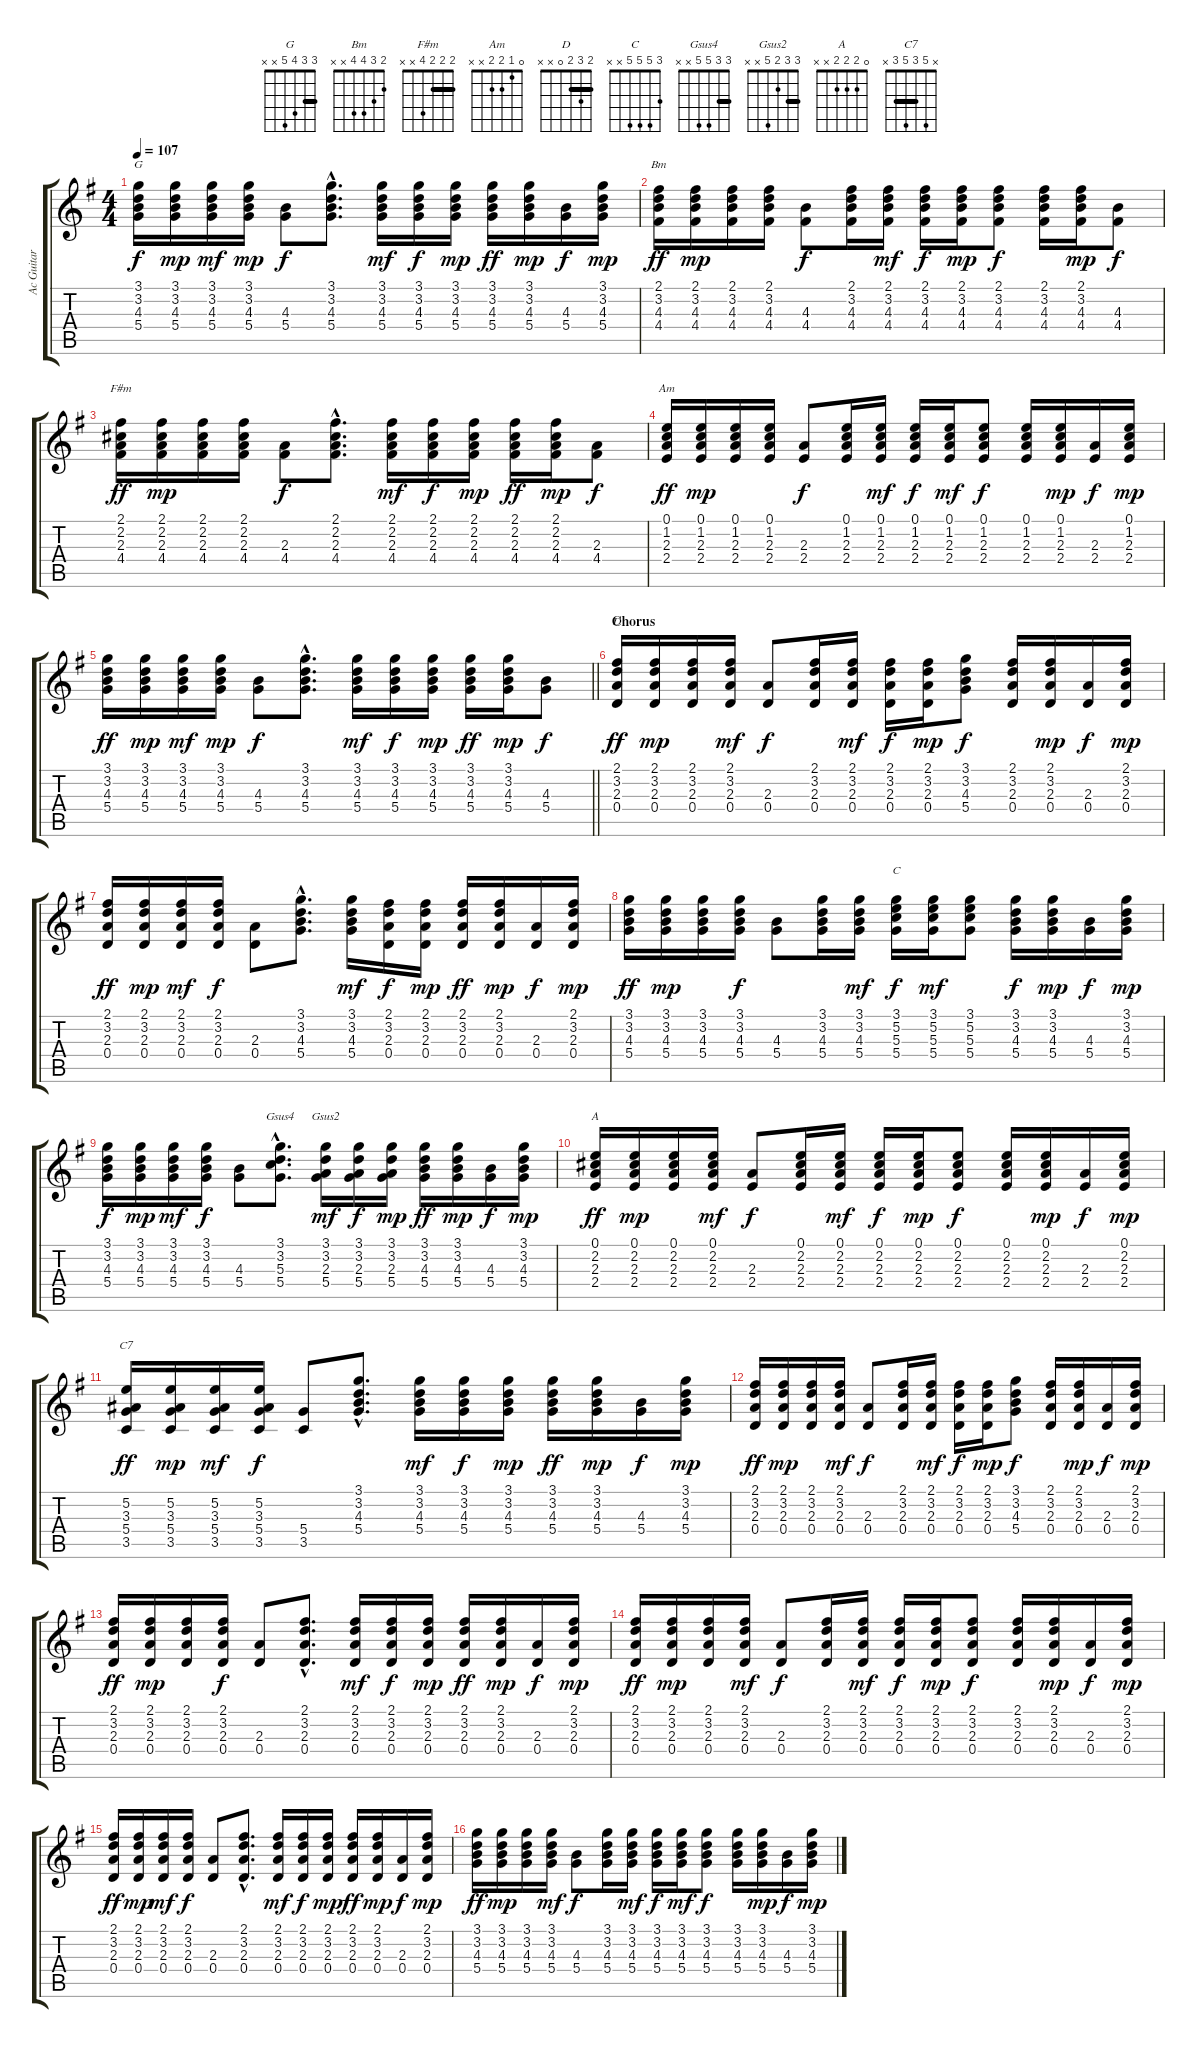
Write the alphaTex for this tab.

\track ("Ac Guitar" "Ac Guitar") {instrument acousticguitarsteel}
\staff {score tabs}
\tuning (E4 B3 G3 D3 A2 E2) {hide}
\chord ("G" 3 3 4 5 x x) {barre 3}
\chord ("Bm" 2 3 4 4 x x)
\chord ("F#m" 2 2 2 4 x x) {barre 2}
\chord ("Am" 0 1 2 2 x x)
\chord ("D" 2 3 2 0 x x) {barre 2}
\chord ("C" 3 5 5 5 x x)
\chord ("Gsus4" 3 3 5 5 x x) {barre 3}
\chord ("Gsus2" 3 3 2 5 x x) {barre 3}
\chord ("A" 0 2 2 2 x x)
\chord ("C7" x 5 3 5 3 x) {barre 3}
\ts (4 4)
\tempo 107
\clef g2
\ks g
(3.1 3.2 4.3 5.4).16{ch "G" dy f} (3.1 3.2 4.3 5.4).16{dy mp} (3.1 3.2 4.3 5.4).16{dy mf} (3.1 3.2 4.3 5.4).16{dy mp} (4.3 5.4).8{dy f} (3.1{hac} 3.2{hac} 4.3{hac} 5.4{hac}).8{d} (3.1 3.2 4.3 5.4).16{dy mf} (3.1 3.2 4.3 5.4).16{dy f} (3.1 3.2 4.3 5.4).16{dy mp} (3.1 3.2 4.3 5.4).16{dy ff} (3.1 3.2 4.3 5.4).16{dy mp} (4.3 5.4).16{dy f} (3.1 3.2 4.3 5.4).16{dy mp} |
(2.1 3.2 4.3 4.4).16{ch "Bm" dy ff} (2.1 3.2 4.3 4.4).16{dy mp} (2.1 3.2 4.3 4.4).16 (2.1 3.2 4.3 4.4).16 (4.3 4.4).8{dy f} (2.1 3.2 4.3 4.4).16 (2.1 3.2 4.3 4.4).16{dy mf} (2.1 3.2 4.3 4.4).16{dy f} (2.1 3.2 4.3 4.4).16{dy mp} (2.1 3.2 4.3 4.4).8{dy f} (2.1 3.2 4.3 4.4).16 (2.1 3.2 4.3 4.4).16{dy mp} (4.3 4.4).8{dy f} |
(2.1 2.2 2.3 4.4).16{ch "F#m" dy ff} (2.1 2.2 2.3 4.4).16{dy mp} (2.1 2.2 2.3 4.4).16 (2.1 2.2 2.3 4.4).16 (2.3 4.4).8{dy f} (2.1{hac} 2.2{hac} 2.3{hac} 4.4{hac}).8{d} (2.1 2.2 2.3 4.4).16{dy mf} (2.1 2.2 2.3 4.4).16{dy f} (2.1 2.2 2.3 4.4).16{dy mp} (2.1 2.2 2.3 4.4).16{dy ff} (2.1 2.2 2.3 4.4).16{dy mp} (2.3 4.4).8{dy f} |
(0.1 1.2 2.3 2.4).16{ch "Am" dy ff} (0.1 1.2 2.3 2.4).16{dy mp} (0.1 1.2 2.3 2.4).16 (0.1 1.2 2.3 2.4).16 (2.3 2.4).8{dy f} (0.1 1.2 2.3 2.4).16 (0.1 1.2 2.3 2.4).16{dy mf} (0.1 1.2 2.3 2.4).16{dy f} (0.1 1.2 2.3 2.4).16{dy mf} (0.1 1.2 2.3 2.4).8{dy f} (0.1 1.2 2.3 2.4).16 (0.1 1.2 2.3 2.4).16{dy mp} (2.3 2.4).16{dy f} (0.1 1.2 2.3 2.4).16{dy mp} |
\barLineRight lightlight
(3.1 3.2 4.3 5.4).16{dy ff} (3.1 3.2 4.3 5.4).16{dy mp} (3.1 3.2 4.3 5.4).16{dy mf} (3.1 3.2 4.3 5.4).16{dy mp} (4.3 5.4).8{dy f} (3.1{hac} 3.2{hac} 4.3{hac} 5.4{hac}).8{d} (3.1 3.2 4.3 5.4).16{dy mf} (3.1 3.2 4.3 5.4).16{dy f} (3.1 3.2 4.3 5.4).16{dy mp} (3.1 3.2 4.3 5.4).16{dy ff} (3.1 3.2 4.3 5.4).16{dy mp} (4.3 5.4).8{dy f} |
\section ("" "Chorus")
(2.1 3.2 2.3 0.4).16{ch "D" dy ff} (2.1 3.2 2.3 0.4).16{dy mp} (2.1 3.2 2.3 0.4).16 (2.1 3.2 2.3 0.4).16{dy mf} (2.3 0.4).8{dy f} (2.1 3.2 2.3 0.4).16 (2.1 3.2 2.3 0.4).16{dy mf} (2.1 3.2 2.3 0.4).16{dy f} (2.1 3.2 2.3 0.4).16{dy mp} (3.1 3.2 4.3 5.4).8{dy f} (2.1 3.2 2.3 0.4).16 (2.1 3.2 2.3 0.4).16{dy mp} (2.3 0.4).16{dy f} (2.1 3.2 2.3 0.4).16{dy mp} |
(2.1 3.2 2.3 0.4).16{dy ff} (2.1 3.2 2.3 0.4).16{dy mp} (2.1 3.2 2.3 0.4).16{dy mf} (2.1 3.2 2.3 0.4).16{dy f} (2.3 0.4).8 (3.1{hac} 3.2{hac} 4.3{hac} 5.4{hac}).8{d} (3.1 3.2 4.3 5.4).16{dy mf} (2.1 3.2 2.3 0.4).16{dy f} (2.1 3.2 2.3 0.4).16{dy mp} (2.1 3.2 2.3 0.4).16{dy ff} (2.1 3.2 2.3 0.4).16{dy mp} (2.3 0.4).16{dy f} (2.1 3.2 2.3 0.4).16{dy mp} |
(3.1 3.2 4.3 5.4).16{dy ff} (3.1 3.2 4.3 5.4).16{dy mp} (3.1 3.2 4.3 5.4).16 (3.1 3.2 4.3 5.4).16{dy f} (4.3 5.4).8 (3.1 3.2 4.3 5.4).16 (3.1 3.2 4.3 5.4).16{dy mf} (3.1 5.2 5.3 5.4).16{ch "C" dy f} (3.1 5.2 5.3 5.4).16{dy mf} (3.1 5.2 5.3 5.4).8 (3.1 3.2 4.3 5.4).16{dy f} (3.1 3.2 4.3 5.4).16{dy mp} (4.3 5.4).16{dy f} (3.1 3.2 4.3 5.4).16{dy mp} |
(3.1 3.2 4.3 5.4).16{dy f} (3.1 3.2 4.3 5.4).16{dy mp} (3.1 3.2 4.3 5.4).16{dy mf} (3.1 3.2 4.3 5.4).16{dy f} (4.3 5.4).8 (3.1{hac} 3.2{hac} 5.3{hac} 5.4{hac}).8{d ch "Gsus4"} (3.1 3.2 2.3 5.4).16{ch "Gsus2" dy mf} (3.1 3.2 2.3 5.4).16{dy f} (3.1 3.2 2.3 5.4).16{dy mp} (3.1 3.2 4.3 5.4).16{dy ff} (3.1 3.2 4.3 5.4).16{dy mp} (4.3 5.4).16{dy f} (3.1 3.2 4.3 5.4).16{dy mp} |
(0.1 2.2 2.3 2.4).16{ch "A" dy ff} (0.1 2.2 2.3 2.4).16{dy mp} (0.1 2.2 2.3 2.4).16 (0.1 2.2 2.3 2.4).16{dy mf} (2.3 2.4).8{dy f} (0.1 2.2 2.3 2.4).16 (0.1 2.2 2.3 2.4).16{dy mf} (0.1 2.2 2.3 2.4).16{dy f} (0.1 2.2 2.3 2.4).16{dy mp} (0.1 2.2 2.3 2.4).8{dy f} (0.1 2.2 2.3 2.4).16 (0.1 2.2 2.3 2.4).16{dy mp} (2.3 2.4).16{dy f} (0.1 2.2 2.3 2.4).16{dy mp} |
(5.2 3.3 5.4 3.5).16{ch "C7" dy ff} (5.2 3.3 5.4 3.5).16{dy mp} (5.2 3.3 5.4 3.5).16{dy mf} (5.2 3.3 5.4 3.5).16{dy f} (5.4 3.5).8 (3.1{hac} 3.2{hac} 4.3{hac} 5.4{hac}).8{d} (3.1 3.2 4.3 5.4).16{dy mf} (3.1 3.2 4.3 5.4).16{dy f} (3.1 3.2 4.3 5.4).16{dy mp} (3.1 3.2 4.3 5.4).16{dy ff} (3.1 3.2 4.3 5.4).16{dy mp} (4.3 5.4).16{dy f} (3.1 3.2 4.3 5.4).16{dy mp} |
(2.1 3.2 2.3 0.4).16{dy ff} (2.1 3.2 2.3 0.4).16{dy mp} (2.1 3.2 2.3 0.4).16 (2.1 3.2 2.3 0.4).16{dy mf} (2.3 0.4).8{dy f} (2.1 3.2 2.3 0.4).16 (2.1 3.2 2.3 0.4).16{dy mf} (2.1 3.2 2.3 0.4).16{dy f} (2.1 3.2 2.3 0.4).16{dy mp} (3.1 3.2 4.3 5.4).8{dy f} (2.1 3.2 2.3 0.4).16 (2.1 3.2 2.3 0.4).16{dy mp} (2.3 0.4).16{dy f} (2.1 3.2 2.3 0.4).16{dy mp} |
(2.1 3.2 2.3 0.4).16{dy ff} (2.1 3.2 2.3 0.4).16{dy mp} (2.1 3.2 2.3 0.4).16 (2.1 3.2 2.3 0.4).16{dy f} (2.3 0.4).8 (2.1{hac} 3.2{hac} 2.3{hac} 0.4{hac}).8{d} (2.1 3.2 2.3 0.4).16{dy mf} (2.1 3.2 2.3 0.4).16{dy f} (2.1 3.2 2.3 0.4).16{dy mp} (2.1 3.2 2.3 0.4).16{dy ff} (2.1 3.2 2.3 0.4).16{dy mp} (2.3 0.4).16{dy f} (2.1 3.2 2.3 0.4).16{dy mp} |
(2.1 3.2 2.3 0.4).16{dy ff} (2.1 3.2 2.3 0.4).16{dy mp} (2.1 3.2 2.3 0.4).16 (2.1 3.2 2.3 0.4).16{dy mf} (2.3 0.4).8{dy f} (2.1 3.2 2.3 0.4).16 (2.1 3.2 2.3 0.4).16{dy mf} (2.1 3.2 2.3 0.4).16{dy f} (2.1 3.2 2.3 0.4).16{dy mp} (2.1 3.2 2.3 0.4).8{dy f} (2.1 3.2 2.3 0.4).16 (2.1 3.2 2.3 0.4).16{dy mp} (2.3 0.4).16{dy f} (2.1 3.2 2.3 0.4).16{dy mp} |
(2.1 3.2 2.3 0.4).16{dy ff} (2.1 3.2 2.3 0.4).16{dy mp} (2.1 3.2 2.3 0.4).16{dy mf} (2.1 3.2 2.3 0.4).16{dy f} (2.3 0.4).8 (2.1{hac} 3.2{hac} 2.3{hac} 0.4{hac}).8{d} (2.1 3.2 2.3 0.4).16{dy mf} (2.1 3.2 2.3 0.4).16{dy f} (2.1 3.2 2.3 0.4).16{dy mp} (2.1 3.2 2.3 0.4).16{dy ff} (2.1 3.2 2.3 0.4).16{dy mp} (2.3 0.4).16{dy f} (2.1 3.2 2.3 0.4).16{dy mp} |
(3.1 3.2 4.3 5.4).16{dy ff} (3.1 3.2 4.3 5.4).16{dy mp} (3.1 3.2 4.3 5.4).16 (3.1 3.2 4.3 5.4).16{dy mf} (4.3 5.4).8{dy f} (3.1 3.2 4.3 5.4).16 (3.1 3.2 4.3 5.4).16{dy mf} (3.1 3.2 4.3 5.4).16{dy f} (3.1 3.2 4.3 5.4).16{dy mf} (3.1 3.2 4.3 5.4).8{dy f} (3.1 3.2 4.3 5.4).16 (3.1 3.2 4.3 5.4).16{dy mp} (4.3 5.4).16{dy f} (3.1 3.2 4.3 5.4).16{dy mp}
